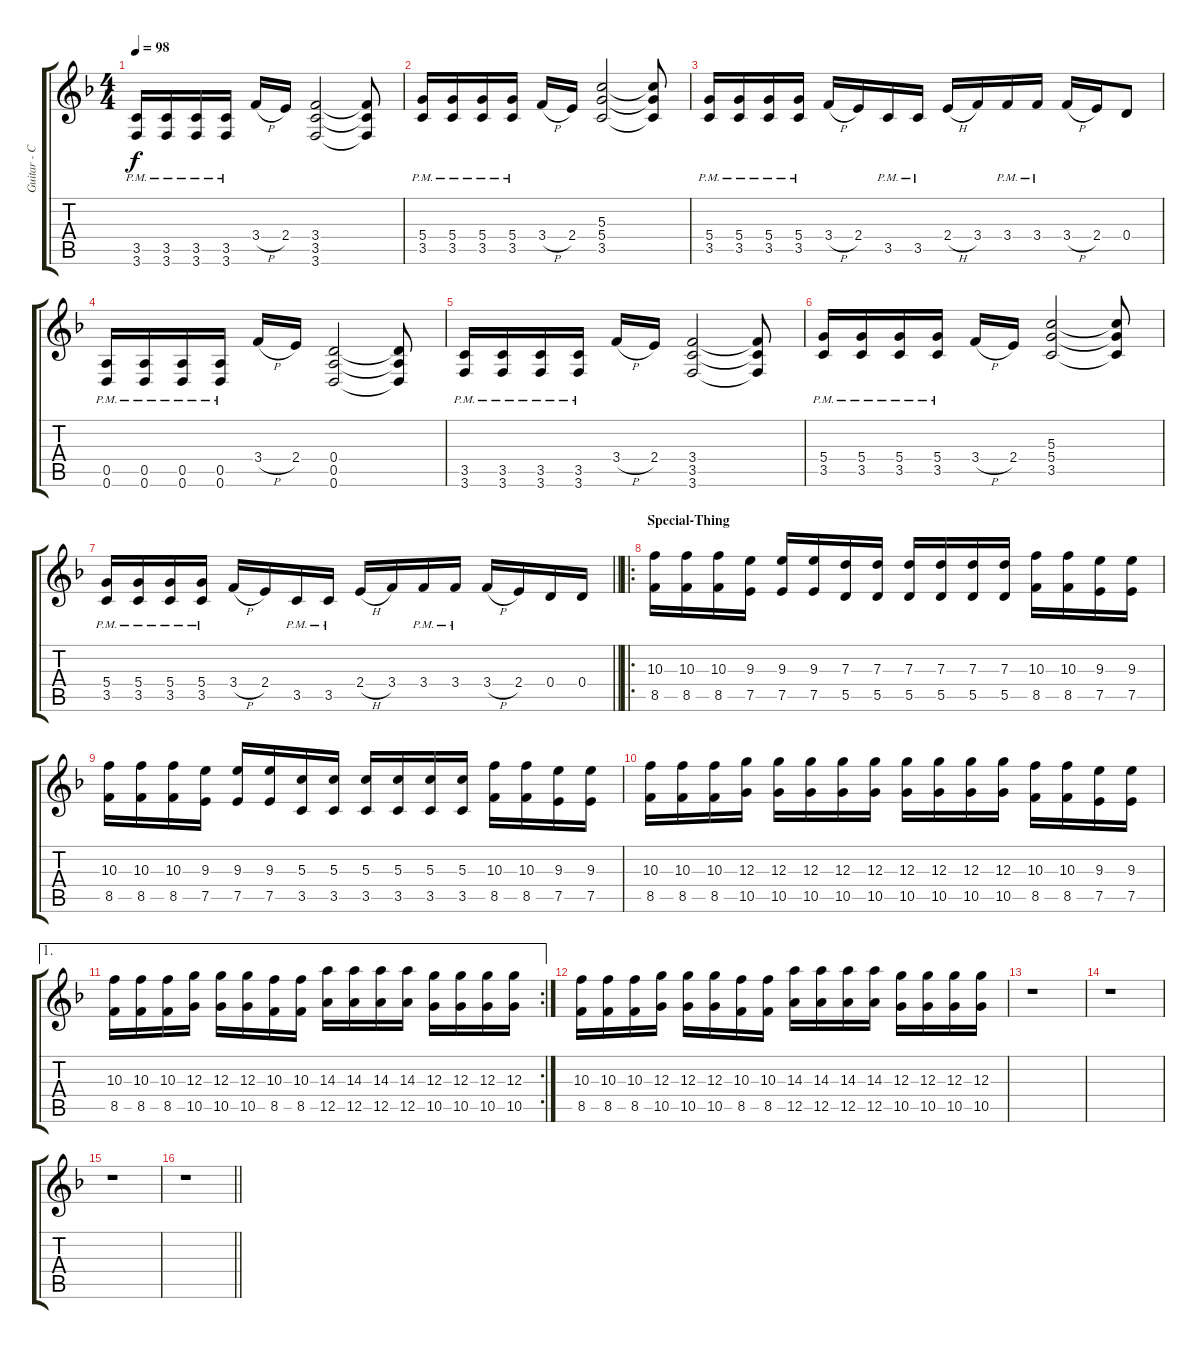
\track ("Guitar - Chad" "Guitar - C") {instrument distortionguitar}
\staff {score tabs}
\tuning (E4 B3 G3 D3 A2 D2) {hide}
\ts (4 4)
\tempo 98
\clef g2
\ks f
(3.5{pm} 3.6{pm}).16{dy f} (3.5{pm} 3.6{pm}).16 (3.5{pm} 3.6{pm}).16 (3.5{pm} 3.6{pm}).16 3.4{h}.16 2.4.16 (3.4 3.5 3.6).2 (3.4{t} 3.5{t} 3.6{t}).8 |
(5.4{pm} 3.5{pm}).16 (5.4{pm} 3.5{pm}).16 (5.4{pm} 3.5{pm}).16 (5.4{pm} 3.5{pm}).16 3.4{h}.16 2.4.16 (5.3 5.4 3.5).2 (5.3{t} 5.4{t} 3.5{t}).8 |
(5.4{pm} 3.5{pm}).16 (5.4{pm} 3.5{pm}).16 (5.4{pm} 3.5{pm}).16 (5.4{pm} 3.5{pm}).16 3.4{h}.16 2.4.16 3.5{pm}.16 3.5{pm}.16 2.4{h}.16 3.4.16 3.4{pm}.16 3.4{pm}.16 3.4{h}.16 2.4.16 0.4.8 |
(0.5{pm} 0.6{pm}).16 (0.5{pm} 0.6{pm}).16 (0.5{pm} 0.6{pm}).16 (0.5{pm} 0.6{pm}).16 3.4{h}.16 2.4.16 (0.4 0.5 0.6).2 (0.4{t} 0.5{t} 0.6{t}).8 |
(3.5{pm} 3.6{pm}).16 (3.5{pm} 3.6{pm}).16 (3.5{pm} 3.6{pm}).16 (3.5{pm} 3.6{pm}).16 3.4{h}.16 2.4.16 (3.4 3.5 3.6).2 (3.4{t} 3.5{t} 3.6{t}).8 |
(5.4{pm} 3.5{pm}).16 (5.4{pm} 3.5{pm}).16 (5.4{pm} 3.5{pm}).16 (5.4{pm} 3.5{pm}).16 3.4{h}.16 2.4.16 (5.3 5.4 3.5).2 (5.3{t} 5.4{t} 3.5{t}).8 |
\barLineRight lightlight
(5.4{pm} 3.5{pm}).16 (5.4{pm} 3.5{pm}).16 (5.4{pm} 3.5{pm}).16 (5.4{pm} 3.5{pm}).16 3.4{h}.16 2.4.16 3.5{pm}.16 3.5{pm}.16 2.4{h}.16 3.4.16 3.4{pm}.16 3.4{pm}.16 3.4{h}.16 2.4.16 0.4.16 0.4.16 |
\ro
\section ("" "Special-Thing")
(10.3 8.5).16 (10.3 8.5).16 (10.3 8.5).16 (9.3 7.5).16 (9.3 7.5).16 (9.3 7.5).16 (7.3 5.5).16 (7.3 5.5).16 (7.3 5.5).16 (7.3 5.5).16 (7.3 5.5).16 (7.3 5.5).16 (10.3 8.5).16 (10.3 8.5).16 (9.3 7.5).16 (9.3 7.5).16 |
(10.3 8.5).16 (10.3 8.5).16 (10.3 8.5).16 (9.3 7.5).16 (9.3 7.5).16 (9.3 7.5).16 (5.3 3.5).16 (5.3 3.5).16 (5.3 3.5).16 (5.3 3.5).16 (5.3 3.5).16 (5.3 3.5).16 (10.3 8.5).16 (10.3 8.5).16 (9.3 7.5).16 (9.3 7.5).16 |
(10.3 8.5).16 (10.3 8.5).16 (10.3 8.5).16 (12.3 10.5).16 (12.3 10.5).16 (12.3 10.5).16 (12.3 10.5).16 (12.3 10.5).16 (12.3 10.5).16 (12.3 10.5).16 (12.3 10.5).16 (12.3 10.5).16 (10.3 8.5).16 (10.3 8.5).16 (9.3 7.5).16 (9.3 7.5).16 |
\ae 1
\rc 2
(10.3 8.5).16 (10.3 8.5).16 (10.3 8.5).16 (12.3 10.5).16 (12.3 10.5).16 (12.3 10.5).16 (10.3 8.5).16 (10.3 8.5).16 (14.3 12.5).16 (14.3 12.5).16 (14.3 12.5).16 (14.3 12.5).16 (12.3 10.5).16 (12.3 10.5).16 (12.3 10.5).16 (12.3 10.5).16 |
(10.3 8.5).16 (10.3 8.5).16 (10.3 8.5).16 (12.3 10.5).16 (12.3 10.5).16 (12.3 10.5).16 (10.3 8.5).16 (10.3 8.5).16 (14.3 12.5).16 (14.3 12.5).16 (14.3 12.5).16 (14.3 12.5).16 (12.3 10.5).16 (12.3 10.5).16 (12.3 10.5).16 (12.3 10.5).16 |
r.1 |
r.1 |
r.1 |
\barLineRight lightlight
r.1
